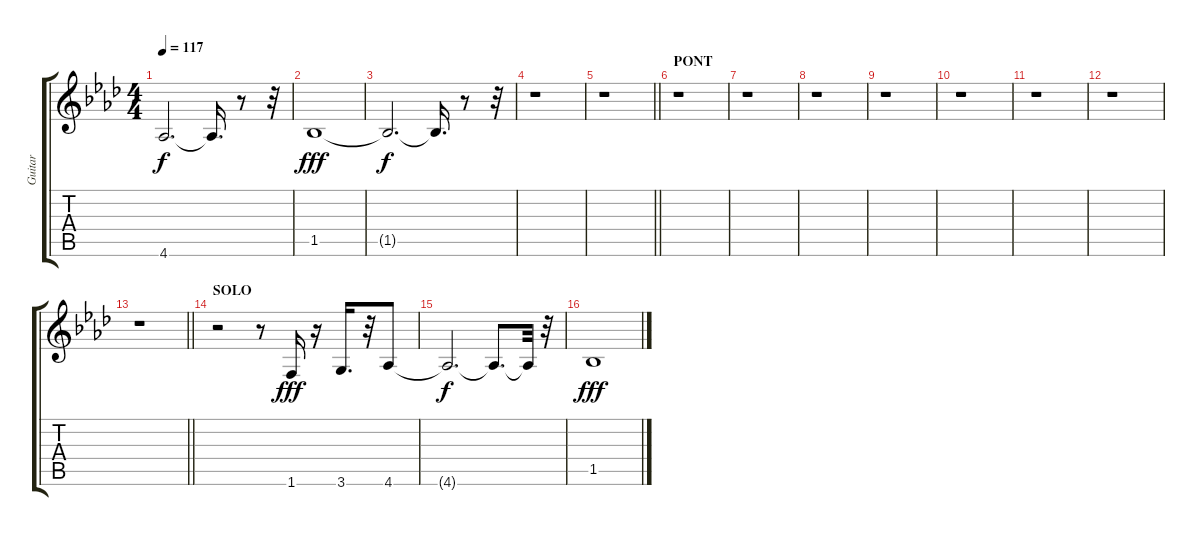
\track ("Guitar" "Guitar") {instrument electricguitarmuted}
\staff {score tabs}
\tuning (E4 B3 G3 D3 A2 E2) {hide}
\ts (4 4)
\tempo 117
\clef g2
\ks ab
4.6{t}.2{d dy f} 4.6{t}.16{d} r.8 r.32 |
1.5.1{dy fff} |
1.5{t}.2{d dy f} 1.5{t}.16{d} r.8 r.32 |
r.1 |
\barLineRight lightlight
r.1 |
\section ("" "PONT")
r.1 |
r.1 |
r.1 |
r.1 |
r.1 |
r.1 |
r.1 |
\barLineRight lightlight
r.1 |
\section ("" "SOLO")
r.2 r.8 1.6.16{dy fff} r.16 3.6.16{d} r.32 4.6.8 |
4.6{t}.2{d dy f} 4.6{t}.8{d} 4.6{t}.32 r.32 |
1.5.1{dy fff}
